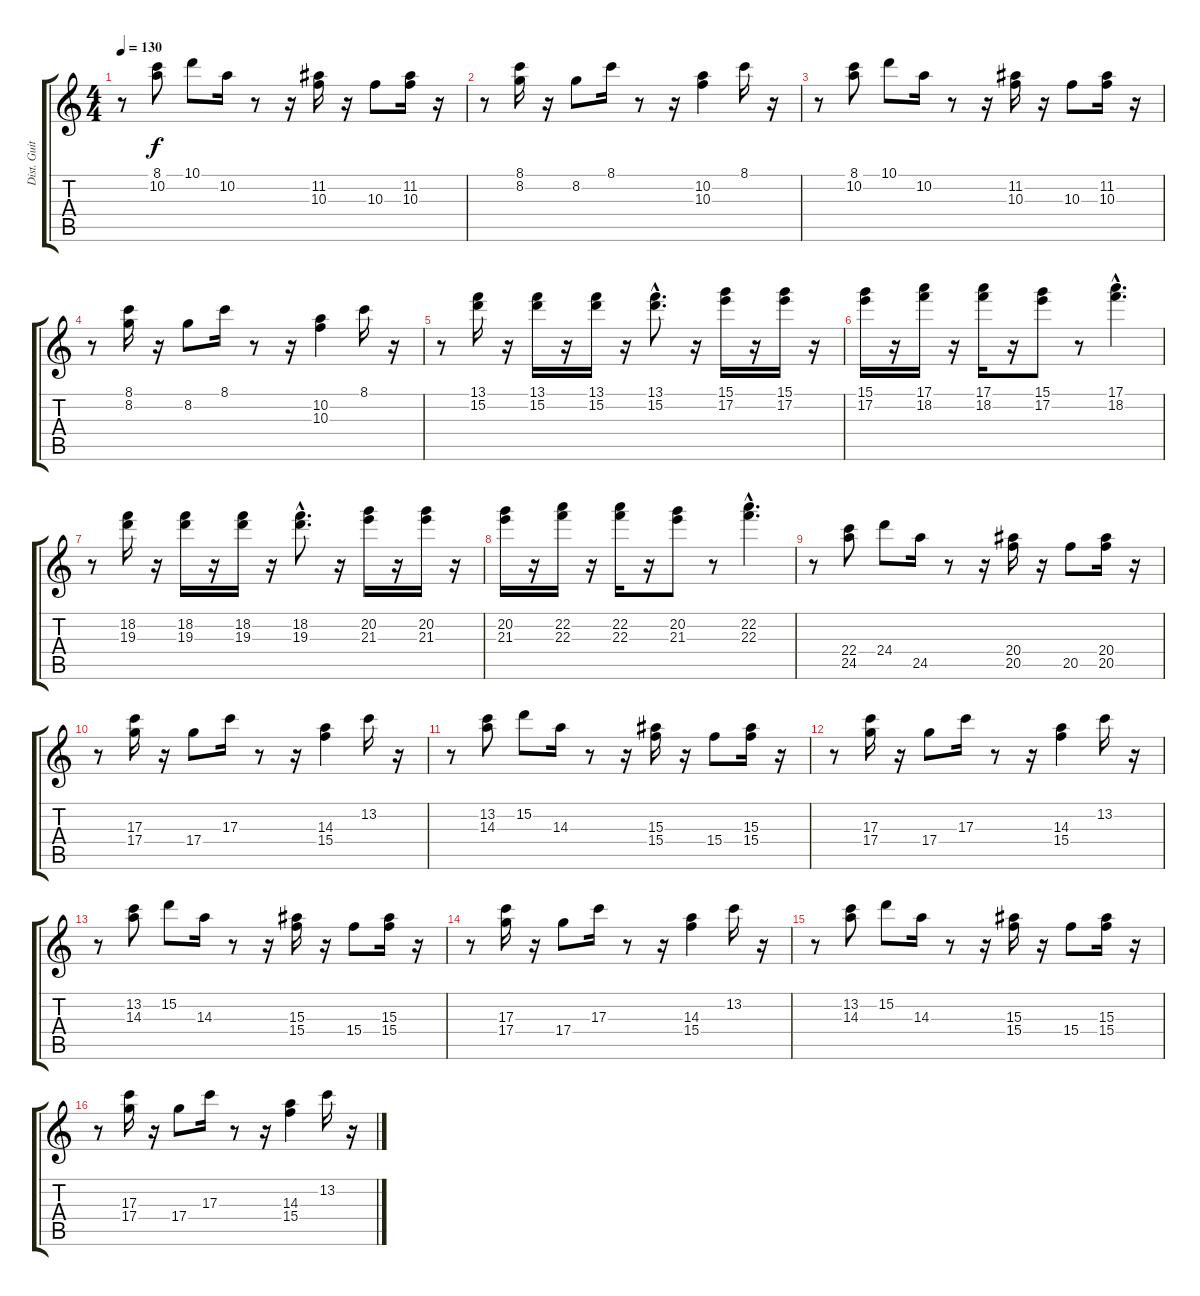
\track ("Dist. Guitar" "Dist. Guit") {instrument distortionguitar}
\staff {score tabs}
\tuning (E4 B3 G3 D3 A2 E2) {hide}
\ts (4 4)
\tempo 130
\clef g2
\ks c
r.8{dy f} (8.1 10.2).8 10.1.8 10.2.16 r.8 r.16 (11.2 10.3).16 r.16 10.3.8 (11.2 10.3).16 r.16 |
r.8 (8.1 8.2).16 r.16 8.2.8 8.1.16 r.8 r.16 (10.2 10.3).4 8.1.16 r.16 |
r.8 (8.1 10.2).8 10.1.8 10.2.16 r.8 r.16 (11.2 10.3).16 r.16 10.3.8 (11.2 10.3).16 r.16 |
r.8 (8.1 8.2).16 r.16 8.2.8 8.1.16 r.8 r.16 (10.2 10.3).4 8.1.16 r.16 |
r.8 (13.1 15.2).16 r.16 (13.1 15.2).16 r.16 (13.1 15.2).16 r.16 (13.1{hac} 15.2{hac}).8{d} r.16 (15.1 17.2).16 r.16 (15.1 17.2).16 r.16 |
(15.1 17.2).16 r.16 (17.1 18.2).16 r.16 (17.1 18.2).16 r.16 (15.1 17.2).8 r.8 (17.1{hac} 18.2{hac}).4{d} |
r.8 (18.2 19.3).16 r.16 (18.2 19.3).16 r.16 (18.2 19.3).16 r.16 (18.2{hac} 19.3{hac}).8{d} r.16 (20.2 21.3).16 r.16 (20.2 21.3).16 r.16 |
(20.2 21.3).16 r.16 (22.2 22.3).16 r.16 (22.2 22.3).16 r.16 (20.2 21.3).8 r.8 (22.2{hac} 22.3{hac}).4{d} |
r.8 (22.4 24.5).8 24.4.8 24.5.16 r.8 r.16 (20.4 20.5).16 r.16 20.5.8 (20.4 20.5).16 r.16 |
r.8 (17.3 17.4).16 r.16 17.4.8 17.3.16 r.8 r.16 (14.3 15.4).4 13.2.16 r.16 |
r.8 (13.2 14.3).8 15.2.8 14.3.16 r.8 r.16 (15.3 15.4).16 r.16 15.4.8 (15.3 15.4).16 r.16 |
r.8 (17.3 17.4).16 r.16 17.4.8 17.3.16 r.8 r.16 (14.3 15.4).4 13.2.16 r.16 |
r.8 (13.2 14.3).8 15.2.8 14.3.16 r.8 r.16 (15.3 15.4).16 r.16 15.4.8 (15.3 15.4).16 r.16 |
r.8 (17.3 17.4).16 r.16 17.4.8 17.3.16 r.8 r.16 (14.3 15.4).4 13.2.16 r.16 |
r.8 (13.2 14.3).8 15.2.8 14.3.16 r.8 r.16 (15.3 15.4).16 r.16 15.4.8 (15.3 15.4).16 r.16 |
r.8 (17.3 17.4).16 r.16 17.4.8 17.3.16 r.8 r.16 (14.3 15.4).4 13.2.16 r.16
